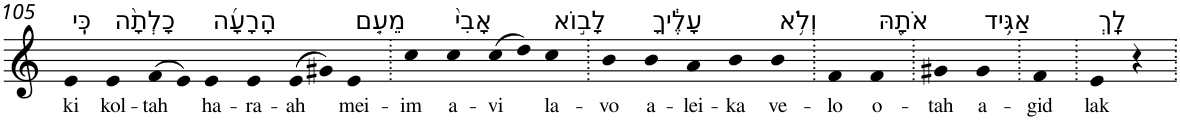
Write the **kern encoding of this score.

**kern	**text
*part1	*part1
*staff1	*staff1
*I"Piano	*
*I'Pno	*
!!LO:PB:g=z
*clefG2	*
*k[]	*
=105	=105
!LO:TX:a:t=כִּֽי	!
!	!LO:LY:b
4e	ki
!LO:TX:a:t=כָלְתָ֨ה	!
!	!LO:LY:b
4e	kol-
!	!LO:LY:b
(>8f	-tah
8e)	.
!LO:TX:a:t=הָרָעָ֜ה	!
!	!LO:LY:b
4e	ha-
!	!LO:LY:b
4e	-ra-
!	!LO:LY:b
(>8e	-ah
8g#X)	.
!LO:TX:a:t=מֵעִ֤ם	!
!	!LO:LY:b
4e	mei-
=106.	=106.
!	!LO:LY:b
4cc	-im
!LO:TX:a:t=אָבִי֙	!
!	!LO:LY:b
4cc	a-
!	!LO:LY:b
(>8cc	-vi
8dd)	.
!LO:TX:a:t=לָב֣וֹא	!
!	!LO:LY:b
4cc	la-
=107.	=107.
!	!LO:LY:b
4b	-vo
!LO:TX:a:t=עָלֶ֔יךָ	!
!	!LO:LY:b
4b	a-
!	!LO:LY:b
4a	-lei-
!	!LO:LY:b
4b	-ka
!LO:TX:a:t=וְלֹ֥א	!
!	!LO:LY:b
4b	ve-
=108.	=108.
!	!LO:LY:b
4f	-lo
!LO:TX:a:t=אֹתָ֖הּ	!
!	!LO:LY:b
4f	o-
=109.	=109.
!	!LO:LY:b
4g#X	-tah
!LO:TX:a:t=אַגִּ֥יד	!
!	!LO:LY:b
4g#	a-
=110.	=110.
!	!LO:LY:b
4f	-gid
=111.	=111.
!LO:TX:a:t=לָֽךְ	!
!	!LO:LY:b
4e	lak
4r	.
=.	=.
*-	*-
